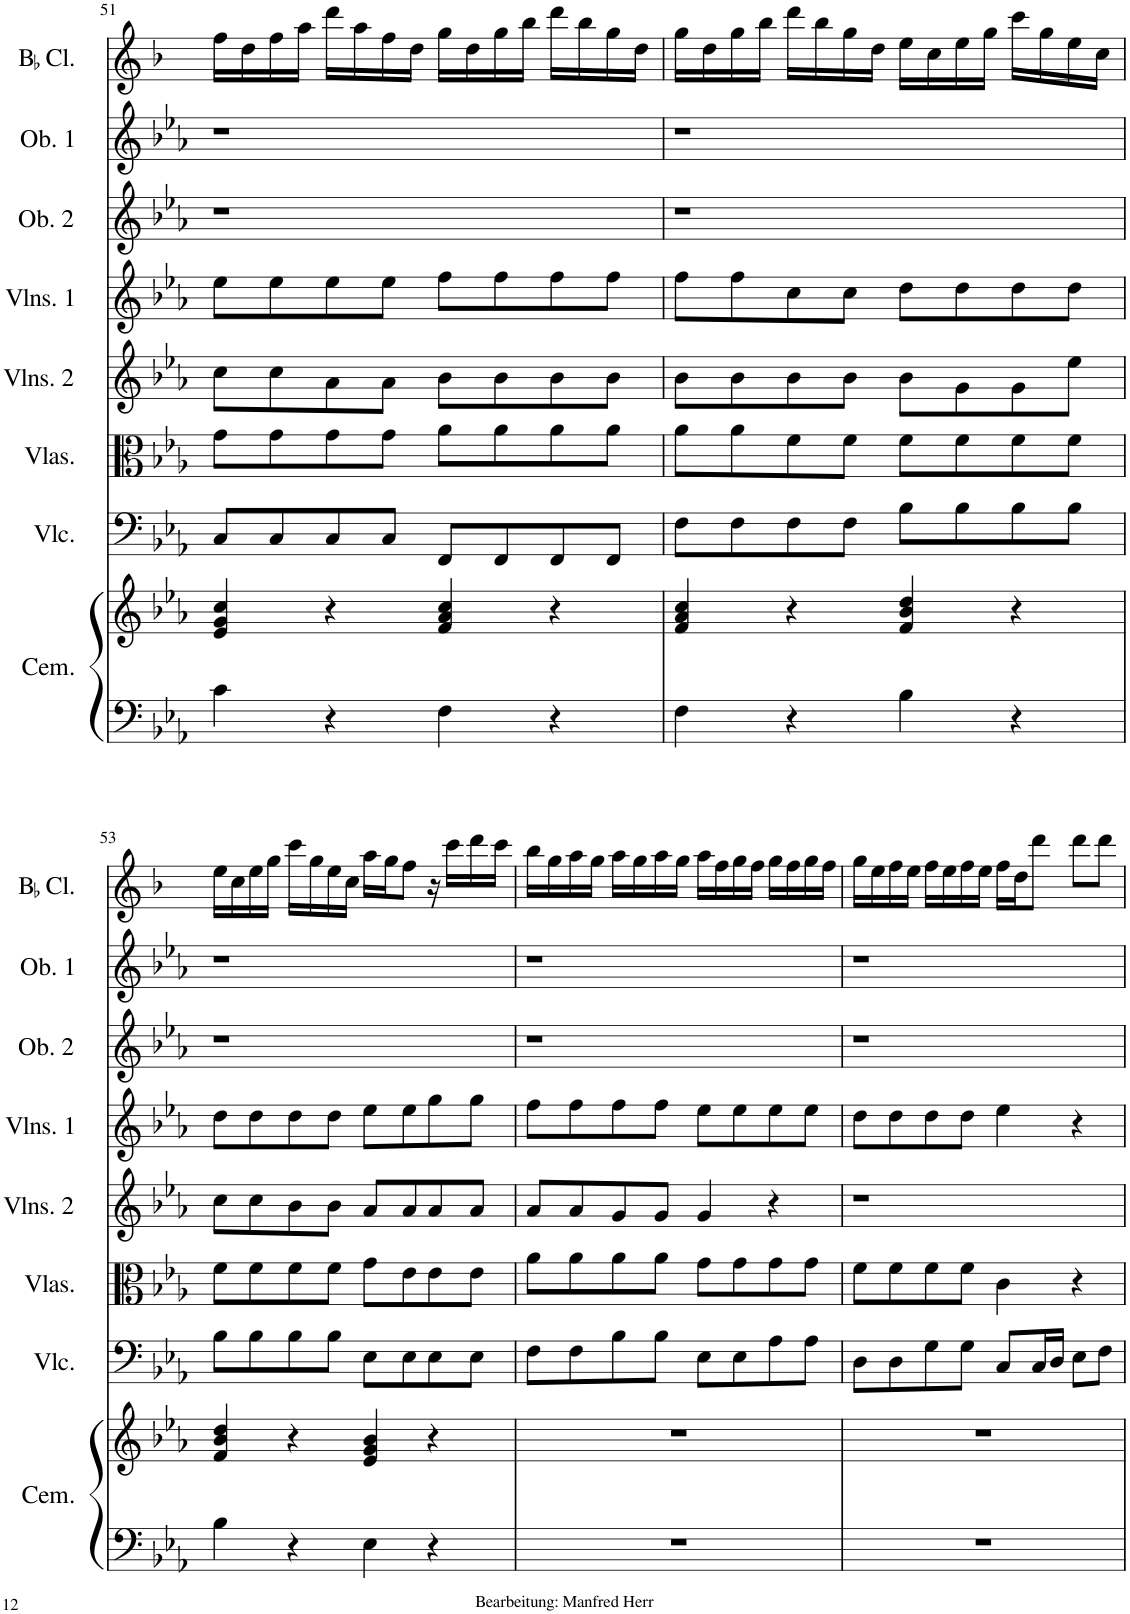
**kern	**kern	**kern	**kern	**kern	**kern	**kern	**kern	**kern
*part8	*part8	*part7	*part6	*part5	*part4	*part3	*part2	*part1
*staff9	*staff8	*staff7	*staff6	*staff5	*staff4	*staff3	*staff2	*staff1
*I"Cembalo	*	*I"Violoncello	*I"Violas	*I"Violins 2	*I"Violins 1	*I"Oboe 2	*I"Oboe 1	*I"BaccidentalFlat Clarinet
*I'Cem.	*	*I'Vlc.	*I'Vlas.	*I'Vlns. 2	*I'Vlns. 1	*I'Ob. 2	*I'Ob. 1	*I'BaccidentalFlat Cl.
!!LO:PB:g=z
*clefF4	*clefG2	*clefF4	*clefC3	*clefG2	*clefG2	*clefG2	*clefG2	*clefG2
*	*	*	*	*	*	*	*	*Trd1c2
*k[b-e-a-]	*k[b-e-a-]	*k[b-e-a-]	*k[b-e-a-]	*k[b-e-a-]	*k[b-e-a-]	*k[b-e-a-]	*k[b-e-a-]	*k[b-]
*M4/4	*M4/4	*M4/4	*M4/4	*M4/4	*M4/4	*M4/4	*M4/4	*M4/4
=51	=51	=51	=51	=51	=51	=51	=51	=51
4c\	4e-/ 4g/ 4cc/	8C/L	8g\L	8cc\L	8ee-\L	1r	1r	16ff\LL
.	.	.	.	.	.	.	.	16dd\
.	.	8C/	8g\	8cc\	8ee-\	.	.	16ff\
.	.	.	.	.	.	.	.	16aa\JJ
4r	4r	8C/	8g\	8a-\	8ee-\	.	.	16ddd\LL
.	.	.	.	.	.	.	.	16aa\
.	.	8C/J	8g\J	8a-\J	8ee-\J	.	.	16ff\
.	.	.	.	.	.	.	.	16dd\JJ
4F\	4f/ 4a-/ 4cc/	8FF/L	8a-\L	8b-\L	8ff\L	.	.	16gg\LL
.	.	.	.	.	.	.	.	16dd\
.	.	8FF/	8a-\	8b-\	8ff\	.	.	16gg\
.	.	.	.	.	.	.	.	16bb-\JJ
4r	4r	8FF/	8a-\	8b-\	8ff\	.	.	16ddd\LL
.	.	.	.	.	.	.	.	16bb-\
.	.	8FF/J	8a-\J	8b-\J	8ff\J	.	.	16gg\
.	.	.	.	.	.	.	.	16dd\JJ
=52	=52	=52	=52	=52	=52	=52	=52	=52
4F\	4f/ 4a-/ 4cc/	8F\L	8a-\L	8b-\L	8ff\L	1r	1r	16gg\LL
.	.	.	.	.	.	.	.	16dd\
.	.	8F\	8a-\	8b-\	8ff\	.	.	16gg\
.	.	.	.	.	.	.	.	16bb-\JJ
4r	4r	8F\	8f\	8b-\	8cc\	.	.	16ddd\LL
.	.	.	.	.	.	.	.	16bb-\
.	.	8F\J	8f\J	8b-\J	8cc\J	.	.	16gg\
.	.	.	.	.	.	.	.	16dd\JJ
4B-\	4f/ 4b-/ 4dd/	8B-\L	8f\L	8b-\L	8dd\L	.	.	16ee\LL
.	.	.	.	.	.	.	.	16cc\
.	.	8B-\	8f\	8g\	8dd\	.	.	16ee\
.	.	.	.	.	.	.	.	16gg\JJ
4r	4r	8B-\	8f\	8g\	8dd\	.	.	16ccc\LL
.	.	.	.	.	.	.	.	16gg\
.	.	8B-\J	8f\J	8ee-\J	8dd\J	.	.	16ee\
.	.	.	.	.	.	.	.	16cc\JJ
!!LO:LB:g=z
=53	=53	=53	=53	=53	=53	=53	=53	=53
4B-\	4f/ 4b-/ 4dd/	8B-\L	8f\L	8cc\L	8dd\L	1r	1r	16ee\LL
.	.	.	.	.	.	.	.	16cc\
.	.	8B-\	8f\	8cc\	8dd\	.	.	16ee\
.	.	.	.	.	.	.	.	16gg\JJ
4r	4r	8B-\	8f\	8b-\	8dd\	.	.	16ccc\LL
.	.	.	.	.	.	.	.	16gg\
.	.	8B-\J	8f\J	8b-\J	8dd\J	.	.	16ee\
.	.	.	.	.	.	.	.	16cc\JJ
4E-\	4e-/ 4g/ 4b-/	8E-\L	8g\L	8a-/L	8ee-\L	.	.	16aa\LL
.	.	.	.	.	.	.	.	16gg\J
.	.	8E-\	8e-\	8a-/	8ee-\	.	.	8ff\J
4r	4r	8E-\	8e-\	8a-/	8gg\	.	.	16r
.	.	.	.	.	.	.	.	16ccc\LL
.	.	8E-\J	8e-\J	8a-/J	8gg\J	.	.	16ddd\
.	.	.	.	.	.	.	.	16ccc\JJ
=54	=54	=54	=54	=54	=54	=54	=54	=54
1r	1r	8F\L	8a-\L	8a-/L	8ff\L	1r	1r	16bb-\LL
.	.	.	.	.	.	.	.	16gg\
.	.	8F\	8a-\	8a-/	8ff\	.	.	16aa\
.	.	.	.	.	.	.	.	16gg\JJ
.	.	8B-\	8a-\	8g/	8ff\	.	.	16aa\LL
.	.	.	.	.	.	.	.	16gg\
.	.	8B-\J	8a-\J	8g/J	8ff\J	.	.	16aa\
.	.	.	.	.	.	.	.	16gg\JJ
.	.	8E-\L	8g\L	4g/	8ee-\L	.	.	16aa\LL
.	.	.	.	.	.	.	.	16ff\
.	.	8E-\	8g\	.	8ee-\	.	.	16gg\
.	.	.	.	.	.	.	.	16ff\JJ
.	.	8A-\	8g\	4r	8ee-\	.	.	16gg\LL
.	.	.	.	.	.	.	.	16ff\
.	.	8A-\J	8g\J	.	8ee-\J	.	.	16gg\
.	.	.	.	.	.	.	.	16ff\JJ
=55	=55	=55	=55	=55	=55	=55	=55	=55
1r	1r	8D\L	8f\L	1r	8dd\L	1r	1r	16gg\LL
.	.	.	.	.	.	.	.	16ee\
.	.	8D\	8f\	.	8dd\	.	.	16ff\
.	.	.	.	.	.	.	.	16ee\JJ
.	.	8G\	8f\	.	8dd\	.	.	16ff\LL
.	.	.	.	.	.	.	.	16ee\
.	.	8G\J	8f\J	.	8dd\J	.	.	16ff\
.	.	.	.	.	.	.	.	16ee\JJ
.	.	8C/L	4c\	.	4ee-\	.	.	16ff\LL
.	.	.	.	.	.	.	.	16dd\J
.	.	16C/L	.	.	.	.	.	8ddd\J
.	.	16D/JJ	.	.	.	.	.	.
.	.	8E-\L	4r	.	4r	.	.	8ddd\L
.	.	8F\J	.	.	.	.	.	8ddd\J
=	=	=	=	=	=	=	=	=
*-	*-	*-	*-	*-	*-	*-	*-	*-
